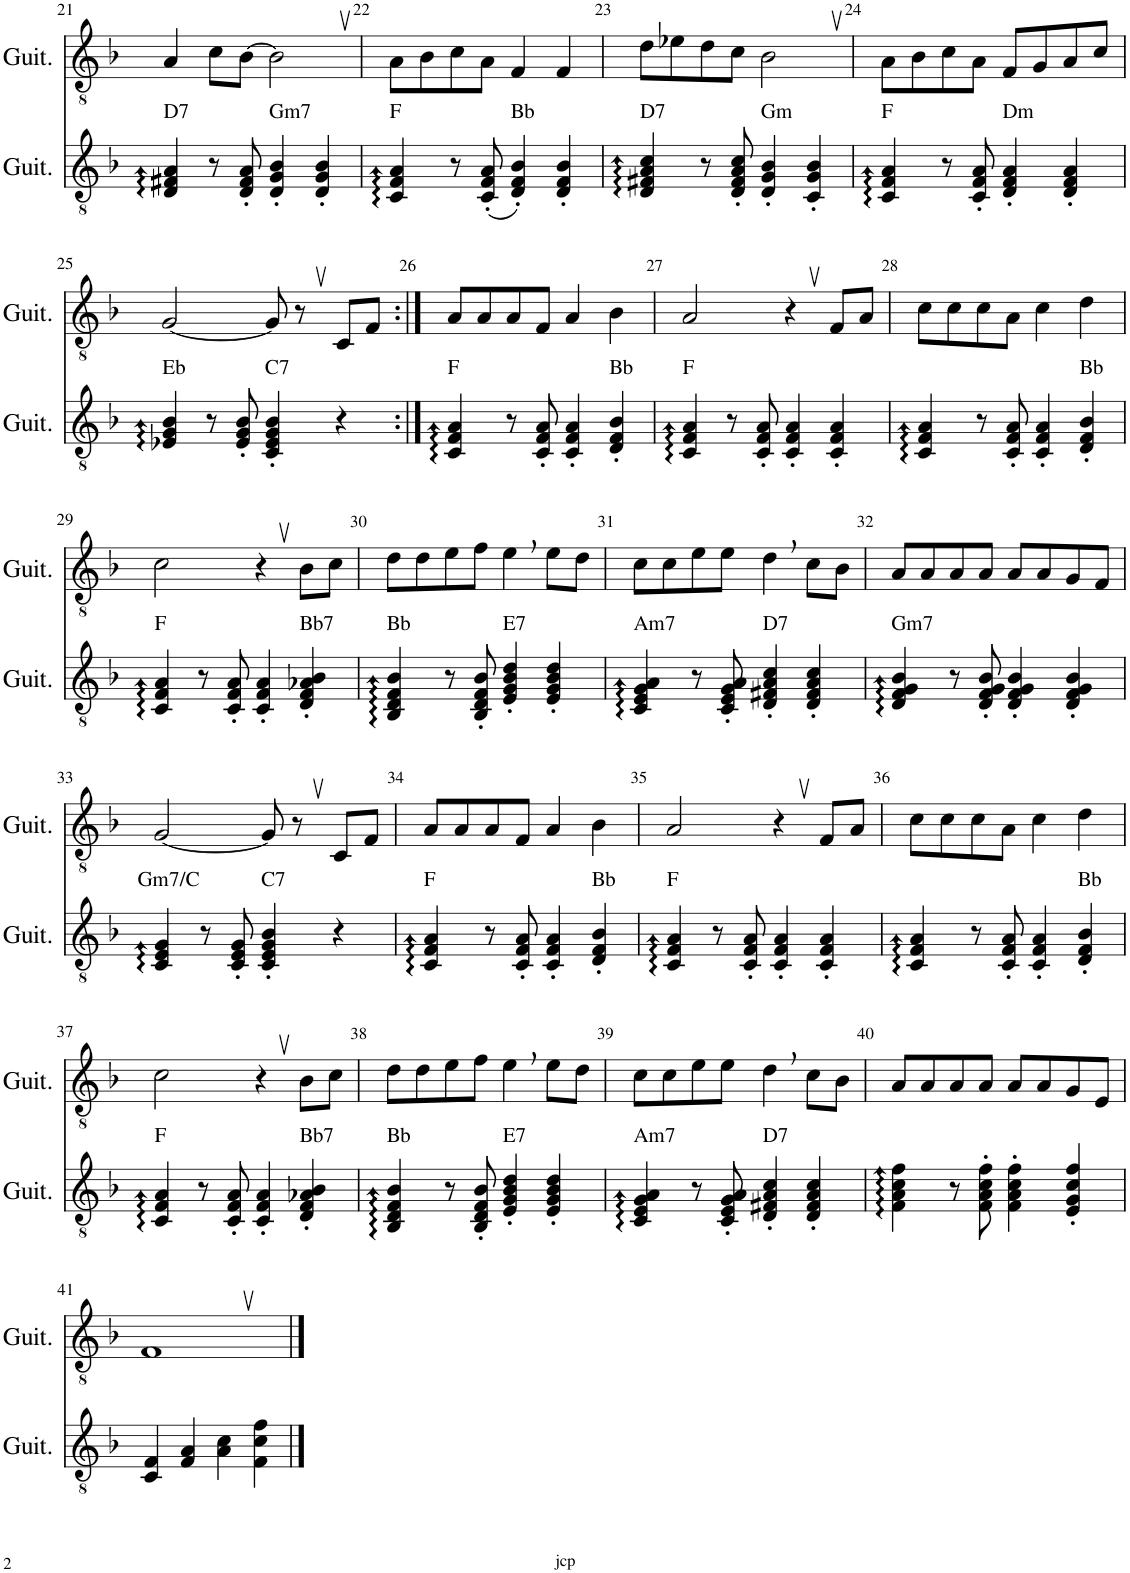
**kern	**kern
*part2	*part1
*staff2	*staff1
*I"Guitare classique	*I"Guitare classique
*I'Guit.	*I'Guit.
!!LO:PB:g=z
*clefGv2	*clefGv2
*k[b-]	*k[b-]
*M4/4	*M4/4
*met(c)	*met(c)
=21	=21
!LO:TX:a:t=D7	!
4D/ 4F#X/ 4A/	4A/
8r	8c\L
8D/' 8F#/' 8A/'	[8B-\J
!LO:TX:a:t=Gm7	!
4D/' 4G/' 4B-/'	2B-,\]
4D/' 4G/' 4B-/'	.
=22	=22
!LO:TX:a:t=F	!
4C/ 4F/ 4A/	8A\L
.	8B-\
8r	8c\
(8C/' 8F/' 8A/'	8A\J
!LO:TX:a:t=Bb	!
4D/' 4F/' 4B-/')	4F/
4D/' 4F/' 4B-/'	4F/
=23	=23
!LO:TX:a:t=D7	!
4D/ 4F#X/ 4A/ 4c/	8d\L
.	8e-X\
8r	8d\
8D/' 8F#/' 8A/' 8c/'	8c\J
!LO:TX:a:t=Gm	!
4D/' 4G/' 4B-/'	2B-,\
4C/' 4G/' 4B-/'	.
=24	=24
!LO:TX:a:t=F	!
4C/ 4F/ 4A/	8A\L
.	8B-\
8r	8c\
8C/' 8F/' 8A/'	8A\J
!LO:TX:a:t=Dm	!
4D/' 4F/' 4A/'	8F/L
.	8G/
4D/' 4F/' 4A/'	8A/
.	8c/J
!!LO:LB:g=z
=25	=25
!LO:TX:a:t=Eb	!
4E-X/ 4G/ 4B-/	[2G/
8r	.
8E-/' 8G/' 8B-/'	.
!LO:TX:a:t=C7	!
4C/' 4E-/' 4G/' 4B-/'	8G/]
.	8r
4r	8C/L
.	8F/J
=26:|!	=26:|!
!LO:TX:a:t=F	!
4C/ 4F/ 4A/	8A/L
.	8A/
8r	8A/
8C/' 8F/' 8A/'	8F/J
4C/' 4F/' 4A/'	4A/
!LO:TX:a:t=Bb	!
4D/' 4F/' 4B-/'	4B-\
=27	=27
!LO:TX:a:t=F	!
4C/ 4F/ 4A/	2A/
8r	.
8C/' 8F/' 8A/'	.
4C/' 4F/' 4A/'	4r
4C/' 4F/' 4A/'	8F/L
.	8A/J
=28	=28
4C/ 4F/ 4A/	8c\L
.	8c\
8r	8c\
8C/' 8F/' 8A/'	8A\J
4C/' 4F/' 4A/'	4c\
!LO:TX:a:t=Bb	!
4D/' 4F/' 4B-/'	4d\
!!LO:LB:g=z
=29	=29
!LO:TX:a:t=F	!
4C/ 4F/ 4A/	2c\
8r	.
8C/' 8F/' 8A/'	.
4C/' 4F/' 4A/'	4r
!LO:TX:a:t=Bb7	!
4D/' 4F/' 4A-X/' 4B-/'	8B-\L
.	8c\J
=30	=30
!LO:TX:a:t=Bb	!
4BB-/ 4D/ 4F/ 4B-/	8d\L
.	8d\
8r	8e\
8BB-/' 8D/' 8F/' 8B-/'	8f\J
!LO:TX:a:t=E7	!
4E/' 4G/' 4B-/' 4d/'	4e,\
4E/' 4G/' 4B-/' 4d/'	8e\L
.	8d\J
=31	=31
!LO:TX:a:t=Am7	!
4C/ 4E/ 4G/ 4A/	8c\L
.	8c\
8r	8e\
8C/' 8E/' 8G/' 8A/'	8e\J
!LO:TX:a:t=D7	!
4D/' 4F#X/' 4A/' 4c/'	4d,\
4D/' 4F#/' 4A/' 4c/'	8c\L
.	8B-\J
=32	=32
!LO:TX:a:t=Gm7	!
4D/ 4F/ 4G/ 4B-/	8A/L
.	8A/
8r	8A/
8D/' 8F/' 8G/' 8B-/'	8A/J
4D/' 4F/' 4G/' 4B-/'	8A/L
.	8A/
4D/' 4F/' 4G/' 4B-/'	8G/
.	8F/J
!!LO:LB:g=z
=33	=33
!LO:TX:a:t=Gm7/C	!
4C/ 4E/ 4G/	[2G/
8r	.
8C/' 8E/' 8G/'	.
!LO:TX:a:t=C7	!
4C/' 4E/' 4G/' 4B-/'	8G/]
.	8r
4r	8C/L
.	8F/J
=34	=34
!LO:TX:a:t=F	!
4C/ 4F/ 4A/	8A/L
.	8A/
8r	8A/
8C/' 8F/' 8A/'	8F/J
4C/' 4F/' 4A/'	4A/
!LO:TX:a:t=Bb	!
4D/' 4F/' 4B-/'	4B-\
=35	=35
!LO:TX:a:t=F	!
4C/ 4F/ 4A/	2A/
8r	.
8C/' 8F/' 8A/'	.
4C/' 4F/' 4A/'	4r
4C/' 4F/' 4A/'	8F/L
.	8A/J
=36	=36
4C/ 4F/ 4A/	8c\L
.	8c\
8r	8c\
8C/' 8F/' 8A/'	8A\J
4C/' 4F/' 4A/'	4c\
!LO:TX:a:t=Bb	!
4D/' 4F/' 4B-/'	4d\
!!LO:LB:g=z
=37	=37
!LO:TX:a:t=F	!
4C/ 4F/ 4A/	2c\
8r	.
8C/' 8F/' 8A/'	.
4C/' 4F/' 4A/'	4r
!LO:TX:a:t=Bb7	!
4D/' 4F/' 4A-X/' 4B-/'	8B-\L
.	8c\J
=38	=38
!LO:TX:a:t=Bb	!
4BB-/ 4D/ 4F/ 4B-/	8d\L
.	8d\
8r	8e\
8BB-/' 8D/' 8F/' 8B-/'	8f\J
!LO:TX:a:t=E7	!
4E/' 4G/' 4B-/' 4d/'	4e,\
4E/' 4G/' 4B-/' 4d/'	8e\L
.	8d\J
=39	=39
!LO:TX:a:t=Am7	!
4C/ 4E/ 4G/ 4A/	8c\L
.	8c\
8r	8e\
8C/' 8E/' 8G/' 8A/'	8e\J
!LO:TX:a:t=D7	!
4D/' 4F#X/' 4A/' 4c/'	4d,\
4D/' 4F#/' 4A/' 4c/'	8c\L
.	8B-\J
=40	=40
4F\ 4A\ 4c\ 4f\	8A/L
.	8A/
8r	8A/
8F\' 8A\' 8c\' 8f\'	8A/J
4F\' 4A\' 4c\' 4f\'	8A/L
.	8A/
4E/' 4G/' 4c/' 4f/'	8G/
.	8E/J
!!LO:LB:g=z
=41	=41
4C/ 4F/	1F
4F/ 4A/	.
4A\ 4c\	.
4F\ 4c\ 4f\	.
==	==
*-	*-
